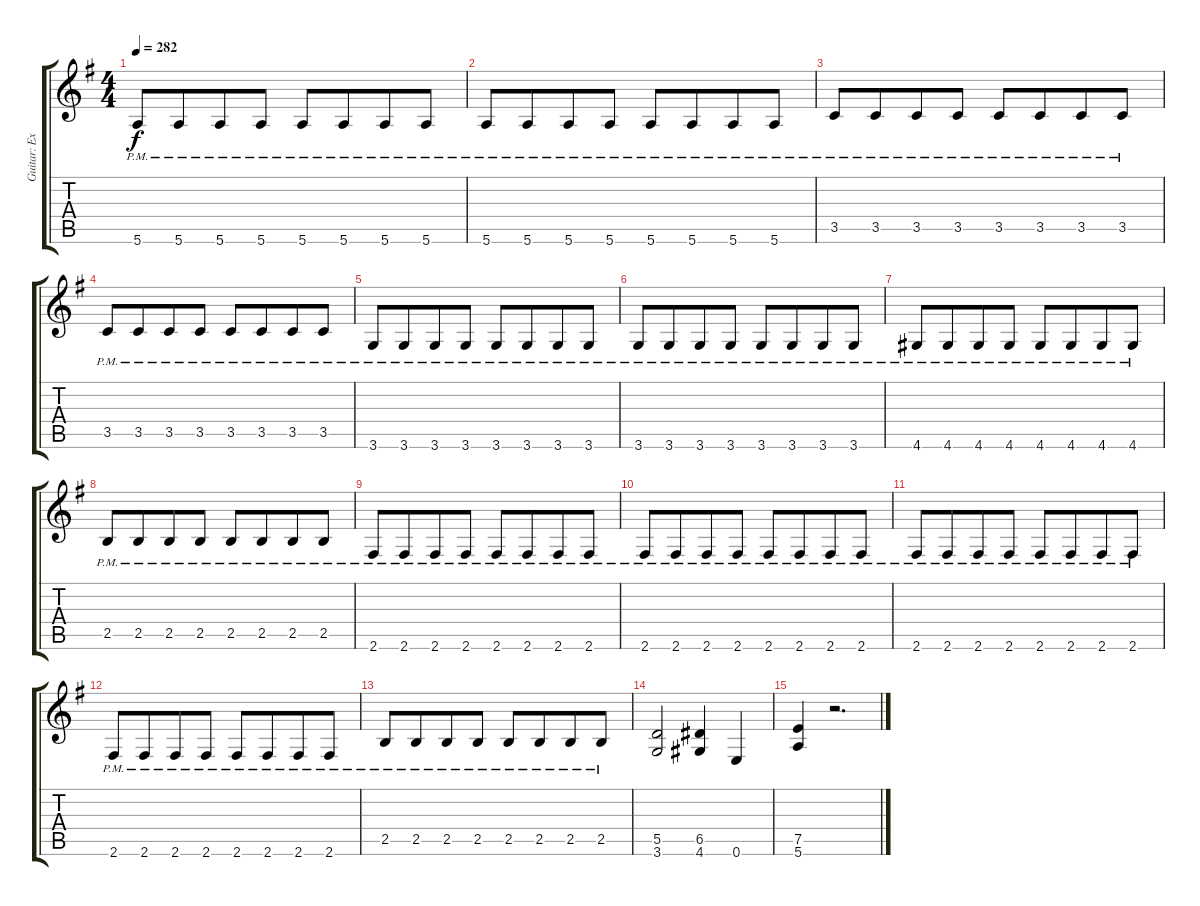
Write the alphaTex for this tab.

\track ("Guitar: Extra" "Guitar: Ex") {instrument overdrivenguitar}
\staff {score tabs}
\tuning (E4 B3 G3 D3 A2 E2) {hide}
\ts (4 4)
\tempo 282
\clef g2
\ks g
5.6{pm}.8{dy f} 5.6{pm}.8{beam merge} 5.6{pm}.8 5.6{pm}.8 5.6{pm}.8 5.6{pm}.8{beam merge} 5.6{pm}.8 5.6{pm}.8 |
5.6{pm}.8 5.6{pm}.8{beam merge} 5.6{pm}.8 5.6{pm}.8 5.6{pm}.8 5.6{pm}.8{beam merge} 5.6{pm}.8 5.6{pm}.8 |
3.5{pm}.8 3.5{pm}.8{beam merge} 3.5{pm}.8 3.5{pm}.8 3.5{pm}.8 3.5{pm}.8{beam merge} 3.5{pm}.8 3.5{pm}.8 |
3.5{pm}.8 3.5{pm}.8{beam merge} 3.5{pm}.8 3.5{pm}.8 3.5{pm}.8 3.5{pm}.8{beam merge} 3.5{pm}.8 3.5{pm}.8 |
3.6{pm}.8 3.6{pm}.8{beam merge} 3.6{pm}.8 3.6{pm}.8 3.6{pm}.8 3.6{pm}.8{beam merge} 3.6{pm}.8 3.6{pm}.8 |
3.6{pm}.8 3.6{pm}.8{beam merge} 3.6{pm}.8 3.6{pm}.8 3.6{pm}.8 3.6{pm}.8{beam merge} 3.6{pm}.8 3.6{pm}.8 |
4.6{pm}.8 4.6{pm}.8{beam merge} 4.6{pm}.8 4.6{pm}.8 4.6{pm}.8 4.6{pm}.8{beam merge} 4.6{pm}.8 4.6{pm}.8 |
2.5{pm}.8 2.5{pm}.8{beam merge} 2.5{pm}.8 2.5{pm}.8 2.5{pm}.8 2.5{pm}.8{beam merge} 2.5{pm}.8 2.5{pm}.8 |
2.6{pm}.8 2.6{pm}.8{beam merge} 2.6{pm}.8 2.6{pm}.8 2.6{pm}.8 2.6{pm}.8{beam merge} 2.6{pm}.8 2.6{pm}.8 |
2.6{pm}.8 2.6{pm}.8{beam merge} 2.6{pm}.8 2.6{pm}.8 2.6{pm}.8 2.6{pm}.8{beam merge} 2.6{pm}.8 2.6{pm}.8 |
2.6{pm}.8 2.6{pm}.8{beam merge} 2.6{pm}.8 2.6{pm}.8 2.6{pm}.8 2.6{pm}.8{beam merge} 2.6{pm}.8 2.6{pm}.8 |
2.6{pm}.8 2.6{pm}.8{beam merge} 2.6{pm}.8 2.6{pm}.8 2.6{pm}.8 2.6{pm}.8{beam merge} 2.6{pm}.8 2.6{pm}.8 |
2.5{pm}.8 2.5{pm}.8{beam merge} 2.5{pm}.8 2.5{pm}.8 2.5{pm}.8 2.5{pm}.8{beam merge} 2.5{pm}.8 2.5{pm}.8 |
(5.5 3.6).2 (6.5 4.6).4 0.6.4 |
(7.5 5.6).4 r.2{d}
